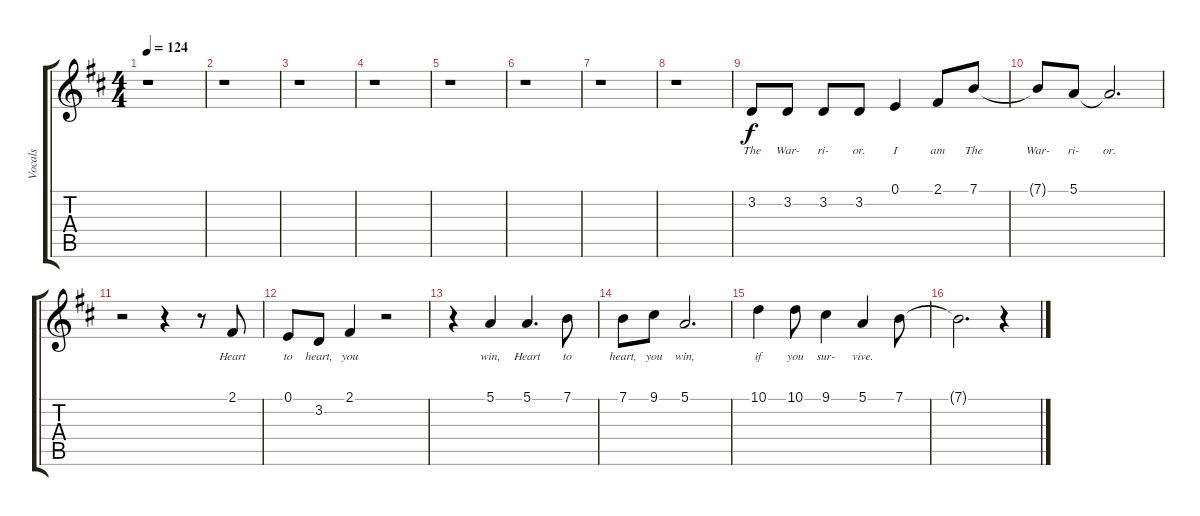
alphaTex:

\track ("Vocals" "Vocals") {instrument flute}
\staff {score tabs}
\tuning (E4 B3 G3 D3 A2 E2) {hide}
\ts (4 4)
\tempo 124
\clef g2
\ks d
r.1{dy f} |
r.1 |
r.1 |
r.1 |
r.1 |
r.1 |
r.1 |
r.1 |
3.2.8{lyrics (0 "The") lyrics (1 "") lyrics (2 "") lyrics (3 "") lyrics (4 "")} 3.2.8{lyrics (0 "War-") lyrics (1 "") lyrics (2 "") lyrics (3 "") lyrics (4 "")} 3.2.8{lyrics (0 "ri-") lyrics (1 "") lyrics (2 "") lyrics (3 "") lyrics (4 "")} 3.2.8{lyrics (0 "or.") lyrics (1 "") lyrics (2 "") lyrics (3 "") lyrics (4 "")} 0.1.4{lyrics (0 "I") lyrics (1 "") lyrics (2 "") lyrics (3 "") lyrics (4 "")} 2.1.8{lyrics (0 "am") lyrics (1 "") lyrics (2 "") lyrics (3 "") lyrics (4 "")} 7.1.8{lyrics (0 "The") lyrics (1 "") lyrics (2 "") lyrics (3 "") lyrics (4 "")} |
7.1{t}.8{lyrics (0 "War-") lyrics (1 "") lyrics (2 "") lyrics (3 "") lyrics (4 "")} 5.1.8{lyrics (0 "ri-") lyrics (1 "") lyrics (2 "") lyrics (3 "") lyrics (4 "")} 5.1{t}.2{d lyrics (0 "or.") lyrics (1 "") lyrics (2 "") lyrics (3 "") lyrics (4 "")} |
r.2 r.4 r.8 2.1.8{lyrics (0 "Heart") lyrics (1 "") lyrics (2 "") lyrics (3 "") lyrics (4 "")} |
0.1.8{lyrics (0 "to") lyrics (1 "") lyrics (2 "") lyrics (3 "") lyrics (4 "")} 3.2.8{lyrics (0 "heart,") lyrics (1 "") lyrics (2 "") lyrics (3 "") lyrics (4 "")} 2.1.4{lyrics (0 "you") lyrics (1 "") lyrics (2 "") lyrics (3 "") lyrics (4 "")} r.2 |
r.4 5.1.4{lyrics (0 "win,") lyrics (1 "") lyrics (2 "") lyrics (3 "") lyrics (4 "")} 5.1.4{d lyrics (0 "Heart") lyrics (1 "") lyrics (2 "") lyrics (3 "") lyrics (4 "")} 7.1.8{lyrics (0 "to") lyrics (1 "") lyrics (2 "") lyrics (3 "") lyrics (4 "")} |
7.1.8{lyrics (0 "heart,") lyrics (1 "") lyrics (2 "") lyrics (3 "") lyrics (4 "")} 9.1.8{lyrics (0 "you") lyrics (1 "") lyrics (2 "") lyrics (3 "") lyrics (4 "")} 5.1.2{d lyrics (0 "win,") lyrics (1 "") lyrics (2 "") lyrics (3 "") lyrics (4 "")} |
10.1.4{lyrics (0 "if") lyrics (1 "") lyrics (2 "") lyrics (3 "") lyrics (4 "")} 10.1.8{lyrics (0 "you") lyrics (1 "") lyrics (2 "") lyrics (3 "") lyrics (4 "")} 9.1.4{lyrics (0 "sur-") lyrics (1 "") lyrics (2 "") lyrics (3 "") lyrics (4 "")} 5.1.4{lyrics (0 "vive.") lyrics (1 "") lyrics (2 "") lyrics (3 "") lyrics (4 "")} 7.1.8{lyrics (0 "") lyrics (1 "") lyrics (2 "") lyrics (3 "") lyrics (4 "")} |
7.1{t}.2{d lyrics (0 "") lyrics (1 "") lyrics (2 "") lyrics (3 "") lyrics (4 "")} r.4
